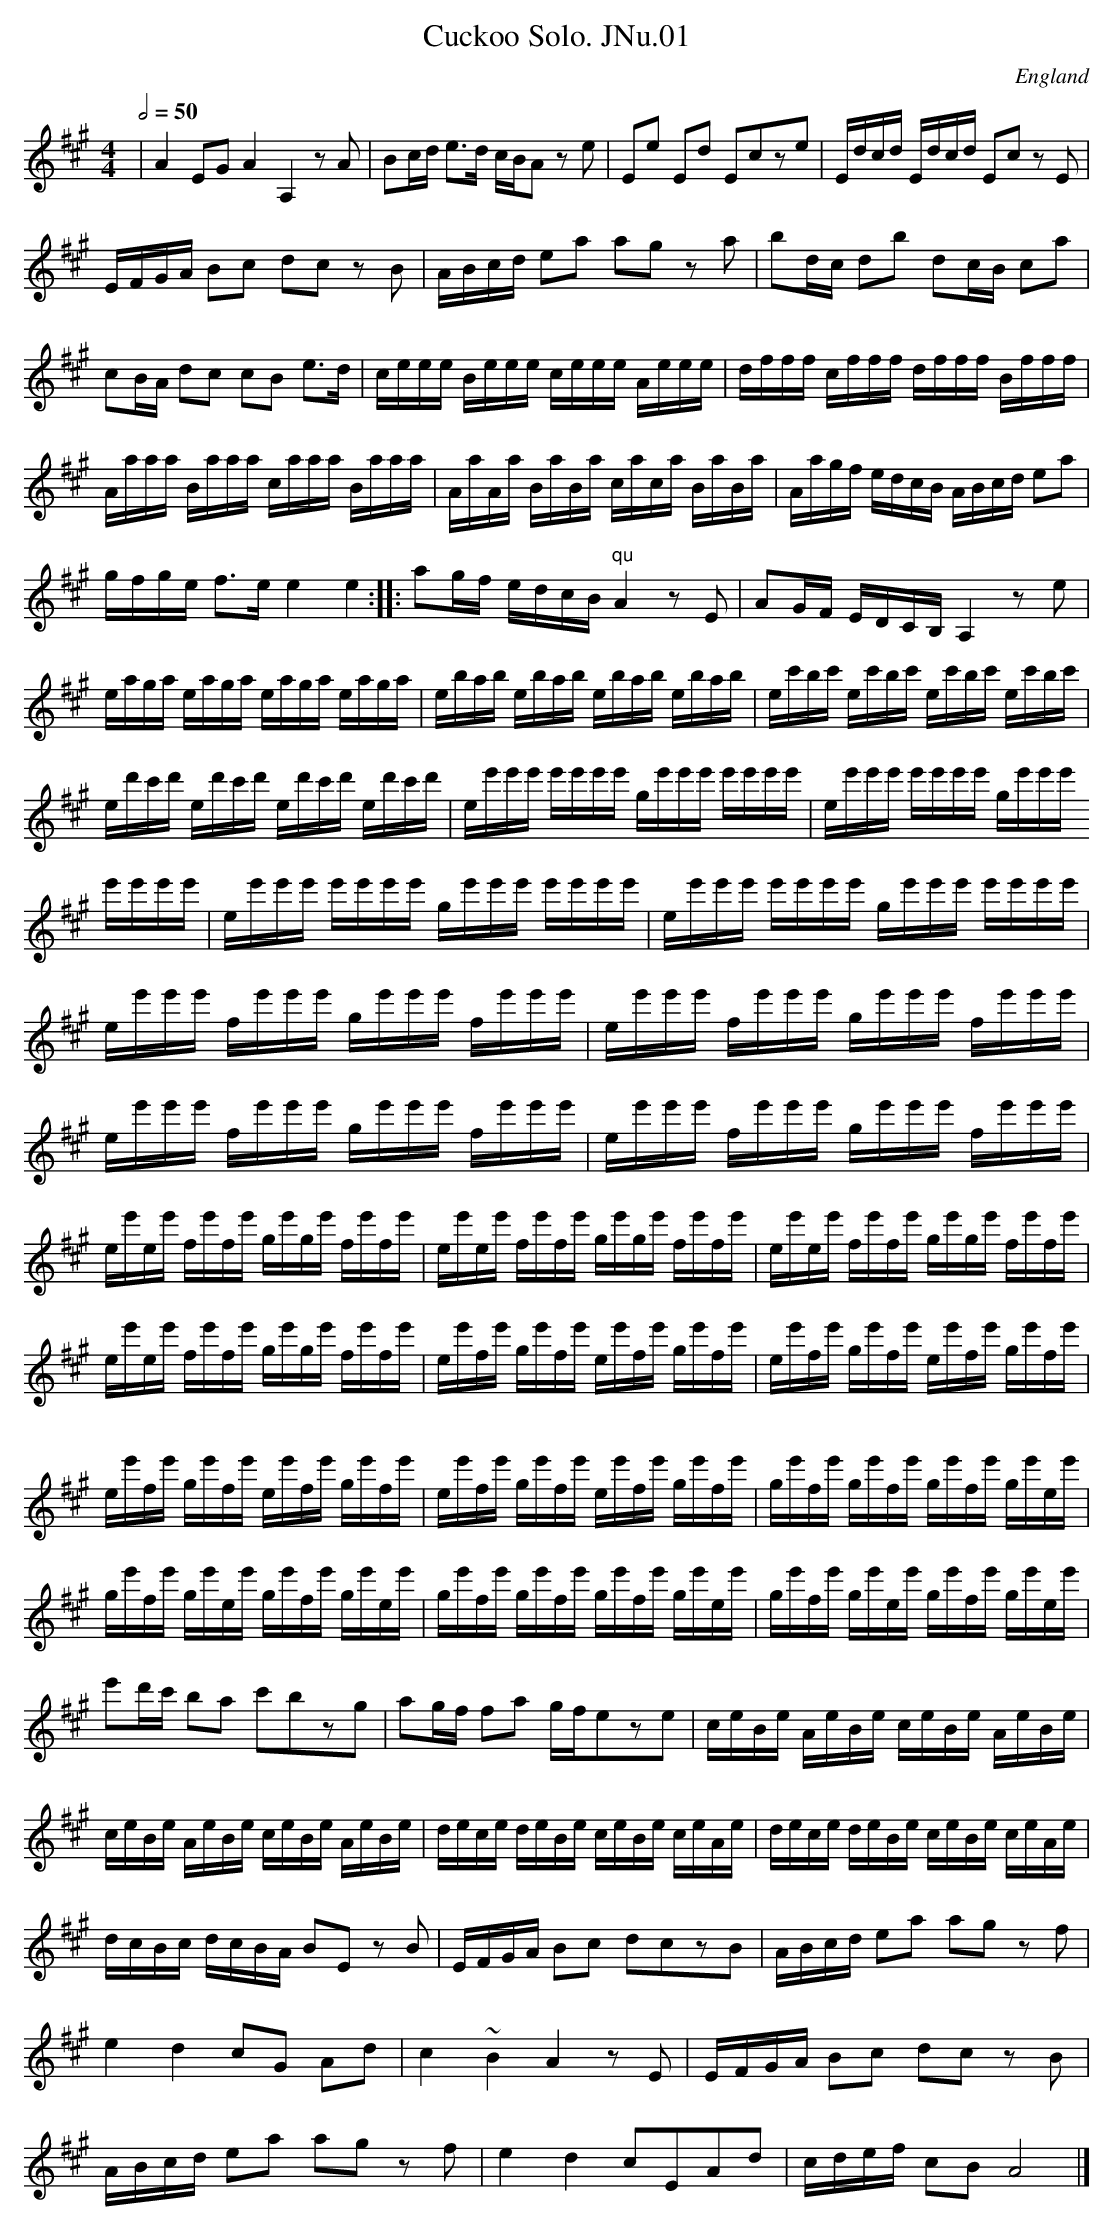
X:1
T:Cuckoo Solo. JNu.01
M:4/4
L:1/16
Q:1/2=50
O:England
K:A major
|A4E2G2 A4A,4z2A2|B2cd e3d cBA2 z2e2|\
E2e2 E2d2 E2c2z2e2|Edcd Edcd E2c2 z2E2|\
EFGA B2c2 d2c2 z2B2|ABcd e2a2 a2g2 z2a2|\
b2dc d2b2 d2cB c2a2|c2BA d2c2 c2B2 e3d|\
ceee Beee ceee Aeee|dfff cfff dfff Bfff|\
Aaaa Baaa caaa Baaa|AaAa BaBa caca BaBa|\
Aagf edcB ABcd e2a2|gfge f3e e4e4:|\
|:a2gf edcB "qu"A4z2E2|A2GF EDCB,A,4z2e2|eaga eaga eaga eaga|\
ebab ebab ebab ebab|ec'bc' ec'bc' ec'bc' ec'bc'|\
ed'c'd' ed'c'd' ed'c'd' ed'c'd' |\
ee'e'e' e'e'e'e' ge'e'e' e'e'e'e'|ee'e'e' e'e'e'e' ge'e'e' e'e'e'e'|\
ee'e'e' e'e'e'e' ge'e'e' e'e'e'e'|ee'e'e' e'e'e'e' ge'e'e' e'e'e'e'|\
ee'e'e' fe'e'e' ge'e'e' fe'e'e'|ee'e'e' fe'e'e' ge'e'e' fe'e'e'|\
ee'e'e' fe'e'e' ge'e'e' fe'e'e'|ee'e'e' fe'e'e' ge'e'e' fe'e'e'|\
ee'ee' fe'fe' ge'ge' fe'fe'|ee'ee' fe'fe' ge'ge' fe'fe'|\
ee'ee' fe'fe' ge'ge' fe'fe'|ee'ee' fe'fe' ge'ge' fe'fe'|\
ee'fe' ge'fe' ee'fe' ge'fe'|ee'fe' ge'fe' ee'fe' ge'fe'|\
ee'fe' ge'fe' ee'fe' ge'fe'|ee'fe' ge'fe' ee'fe' ge'fe'|\
ge'fe' ge'fe' ge'fe' ge'ee'|ge'fe' ge'ee' ge'fe' ge'ee'|\
ge'fe' ge'fe' ge'fe' ge'ee'|ge'fe' ge'ee' ge'fe' ge'ee'|\
e'2d'c' b2a2 c'2b2z2g2|a2gf f2a2 gfe2z2e2|\
ceBe AeBe ceBe AeBe|ceBe AeBe ceBe AeBe|\
dece deBe ceBe ceAe|dece deBe ceBe ceAe|\
dcBc dcBA B2E2 z2B2|EFGA B2c2 d2c2z2B2|\
ABcd e2a2 a2g2 z2f2|e4d4c2G2 A2d2|c4~B4A4 z2E2|\
EFGA B2c2 d2c2 z2B2|ABcd e2a2 a2g2 z2f2|e4d4c2E2A2d2|cdef c2B2A8|]
